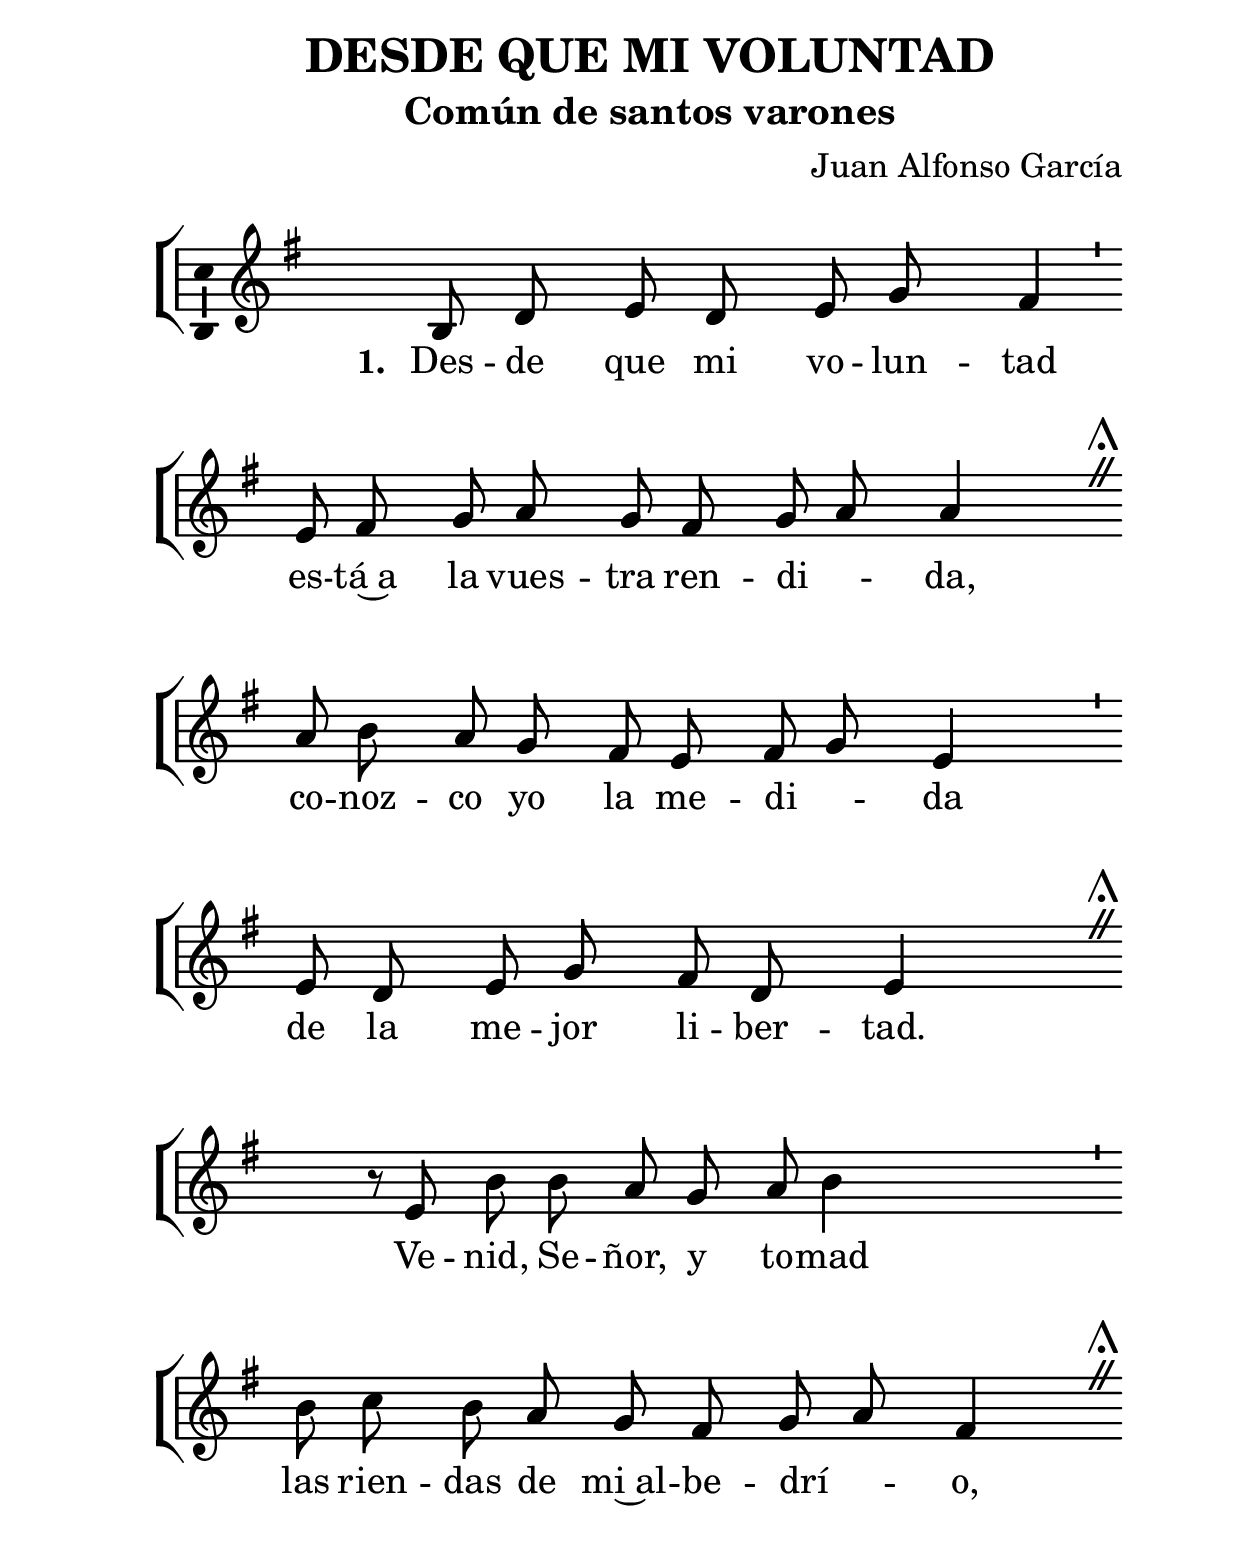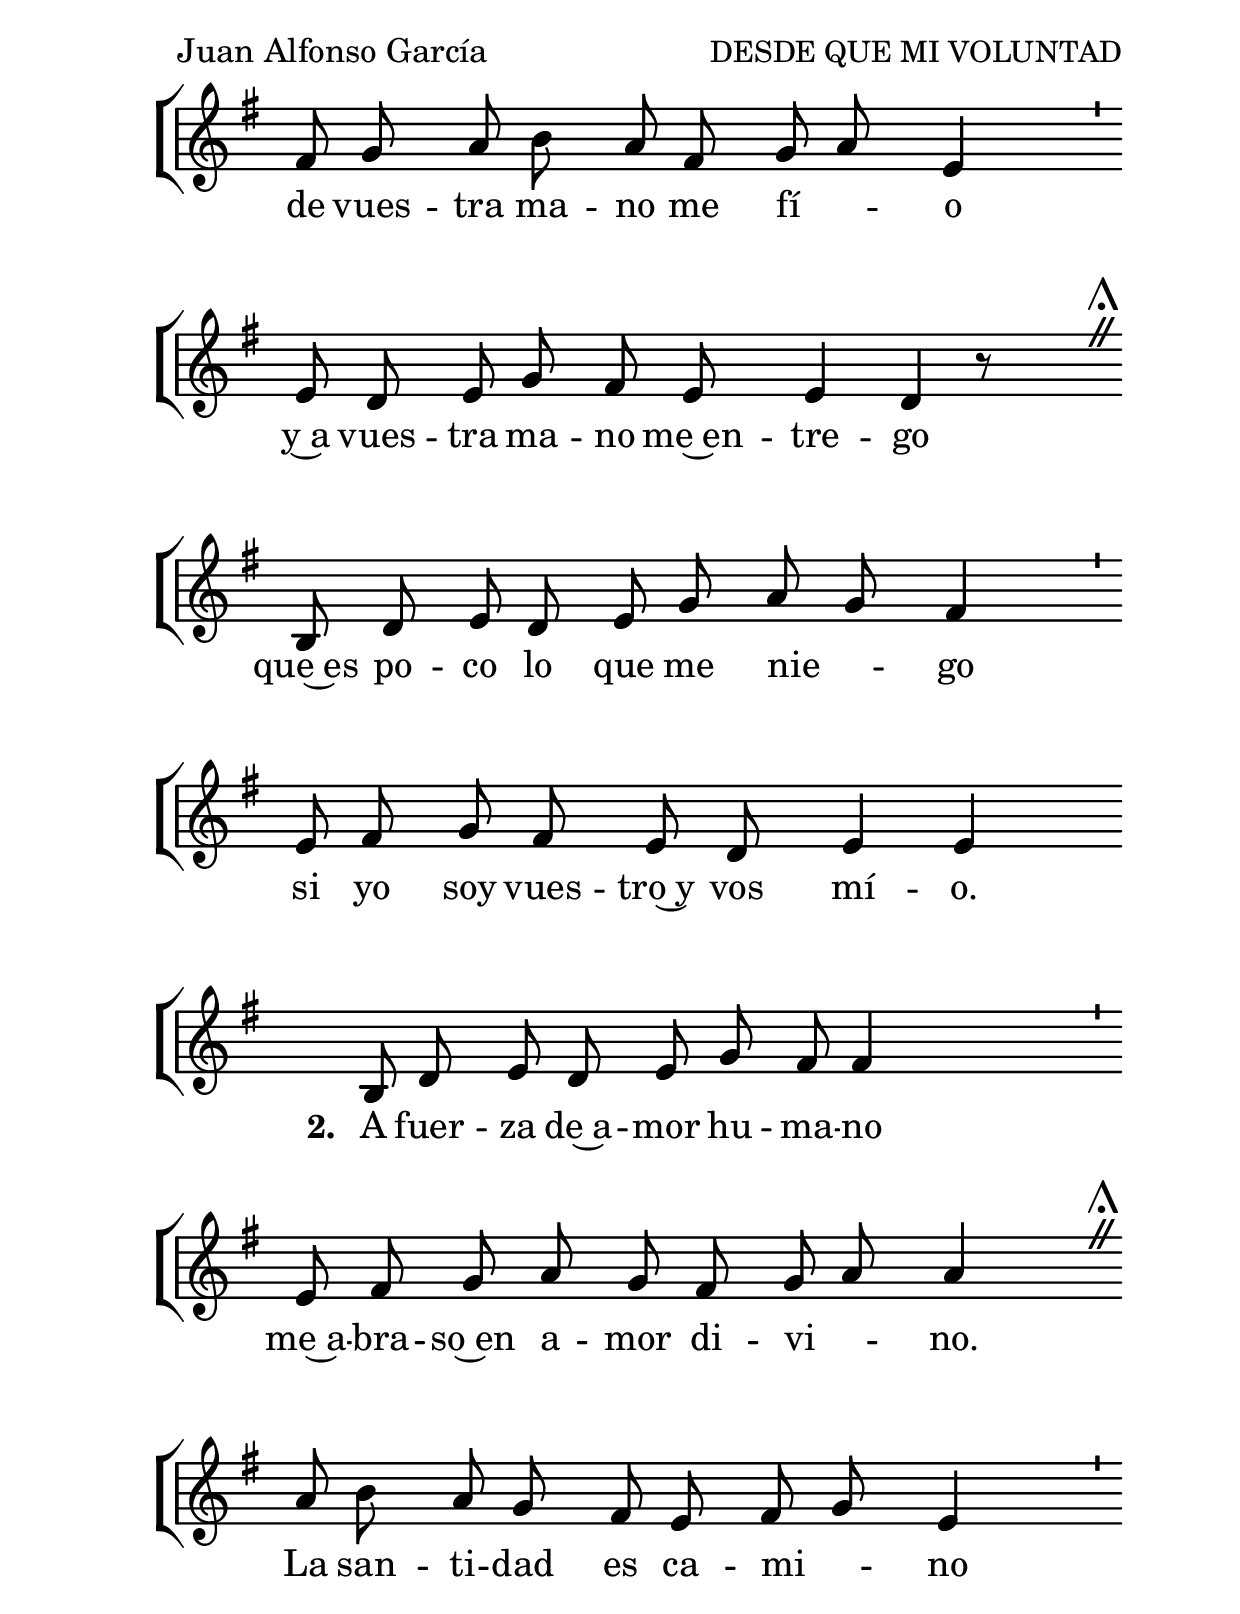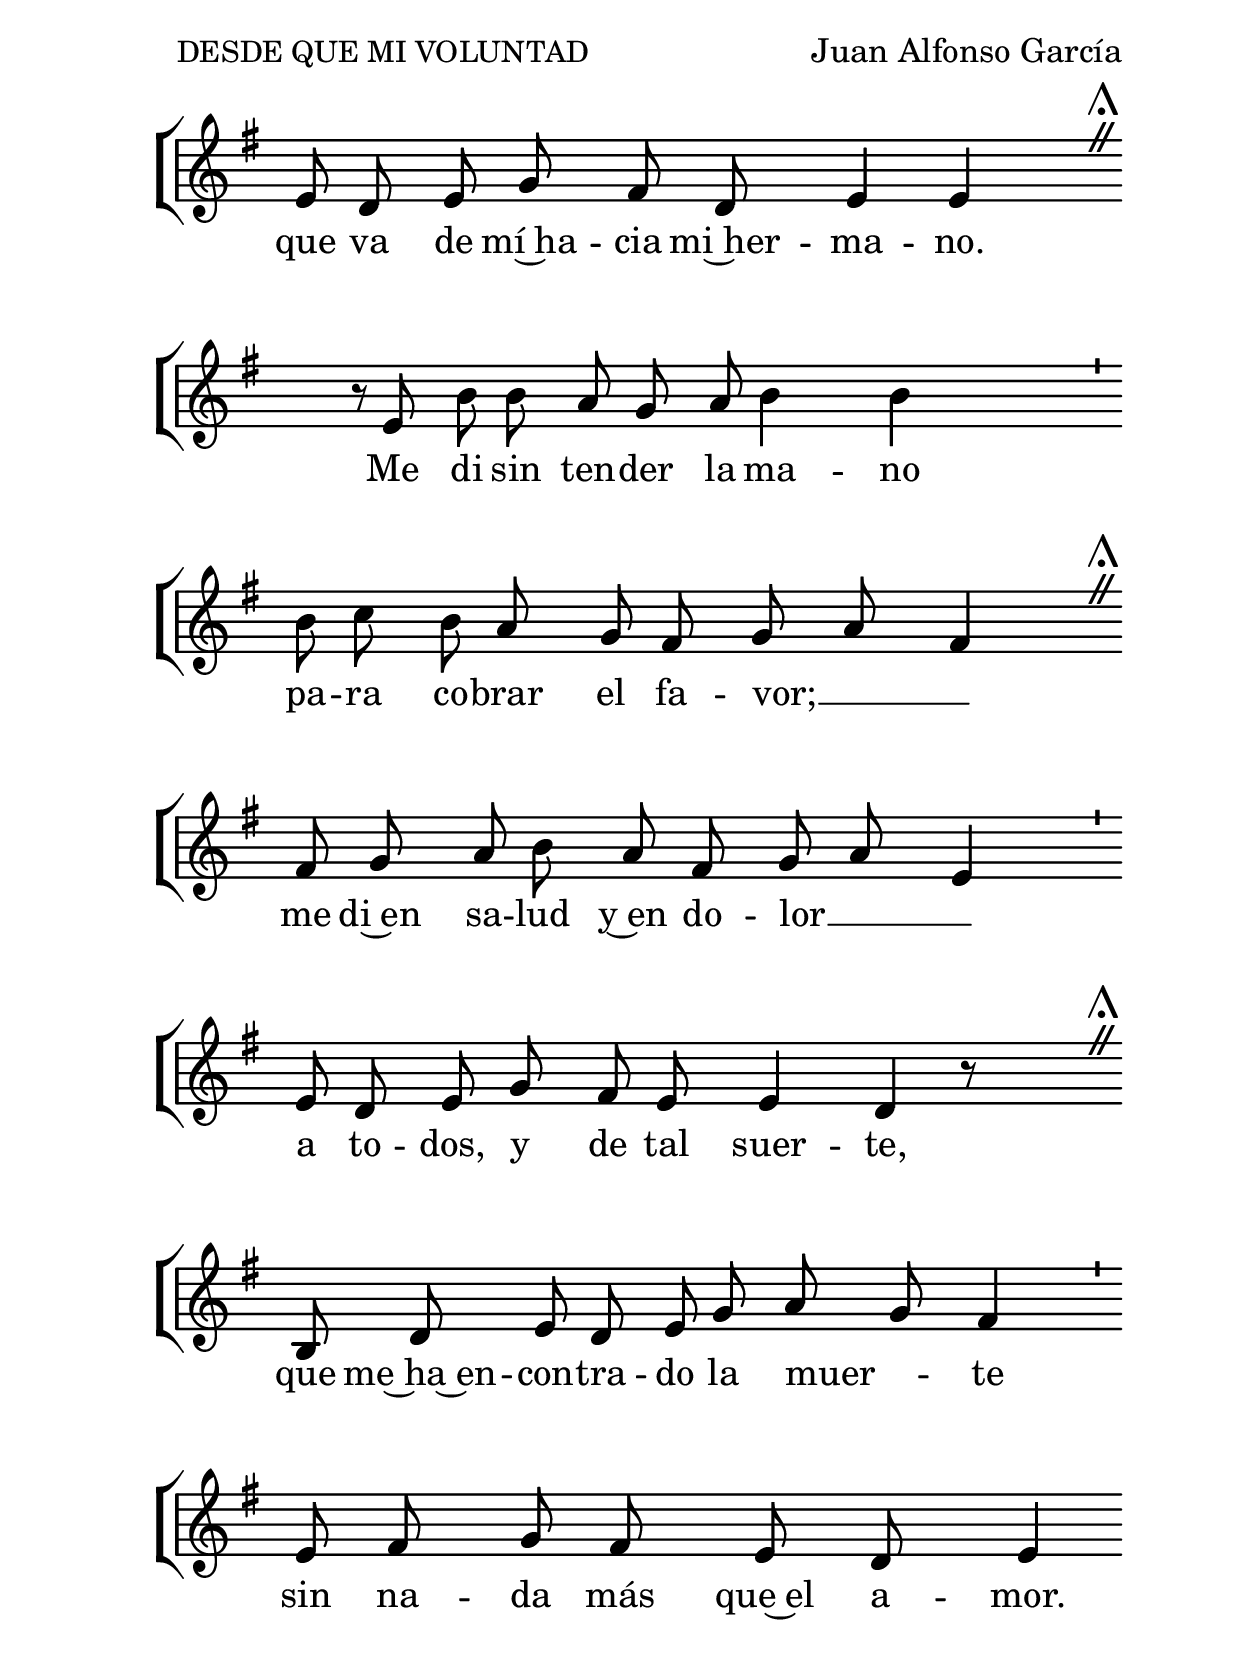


%versión de lilypond para la que se ha escrito esta partitura:
\version "2.16.0"

	%Tamaño papel
	#(set-default-paper-size "a4")
	%Tamaño partitura
	#(set-global-staff-size 29)
	%No responde al pulsar sobre una nota
	#(ly:set-option 'point-and-click #f)

%parámetros del encabezamiento:
\header {
	%title = "DESDE QUE MI VOLUNTAD"
	title = \markup{\fontsize #-1 "DESDE QUE MI VOLUNTAD"}
	subtitle = "Común de santos varones"
	composer = "Juan Alfonso García"
	poet = ""
	meter = ""
	arranger = ""
%	tagline="Monasterio de la Madre de Dios. Buenafuente del Sistal."
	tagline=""
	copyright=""
	tiempo = ""
	usos = ""
	letra = "Desde que mi voluntad está a la vuestra rendida, conozco yo la medida de la mejor libertad. Venid, Señor, y tomad las riendas de mi albedrío, de vuestra mano me fío y a vuestra mano me entrego que es poco lo que me niego si yo soy vuestro y vos mío. A fuerza de amor humano me abraso en amor divino. La santidad es camino que va de mí hacia mi hermano. Me di sin tender la mano para cobrar el favor; me di en salud y en dolor a todos, y de tal suerte, que me ha encontrado la muerte sin nada más que el amor."
	}

%parámetros asociados al papel:
\paper  {
	oddHeaderMarkup = \markup {\fill-line { \on-the-fly #not-first-page \fromproperty #'header:title \on-the-fly #not-first-page \fromproperty #'header:composer }}
	evenHeaderMarkup = \markup {\fill-line { \fromproperty #'header:composer \fromproperty #'header:title }}
	#(set-paper-size "a4")
	print-page-number = ##f
	first-page-number = 1
	print-first-page-number = ##f
%	head-separation = 3.0 \cm
	top-margin = 2.0 \cm
	bottom-margin = 0.0\cm
%%%	bottom-margin = -2.0\cm
	left-margin = 3.0 \cm
	line-width = 16.0 \cm
	indent = 8\mm
	interscoreline = 2.\mm
	between-system-space = 15\mm
%	para que las partituras no llenen la hoja:
	ragged-bottom = ##t
%	idem para la última hoja:
	ragged-last-bottom = ##f
%	para que las partituras llenen el ancho del papel:
	ragged-last = ##f
	after-title-space = 2.5 \cm
%page-count=1
%system-count=5

	%Flexible Vertical Spacing
%	markup-markup-spacing =
%	#'((basic-distance . 15) (minimum-distance . 15) (padding . 3))
	markup-system-spacing =
	#'((basic-distance . 15) (minimum-distance . 15) (padding . 3))
	system-system-spacing =
	#'((basic-distance . 15) (minimum-distance . 15) (padding . 3))
	score-system-spacing =
	#'((basic-distance . 15) (minimum-distance . 15) (padding . 5))
%	top-system-spacing = % header
%	#'((basic-distance . 8) (minimum-distance . 0) (padding . 0))
%	top-markup-spacing =
%	#'((basic-distance . 20) (minimum-distance . 20) (padding . 0))
	last-bottom-spacing = % footer
	#'((basic-distance . 5) (minimum-distance . 5) (padding . 0))
%	score-markup-spacing =
%	#'((basic-distance . 16) (minimum-distance . 13) (padding . 0))

	}


%para incluir divisiones gregorianas
\include "gregorian.ly"
%Ojo. Incluir este fichero implica desactivar la sentencia ragged-last = ##f
%Es decir, deja de justificar las partituras a la derecha


%parámetros que afectan a toda la partitura:
global =  {
	%clave de sol (G):
	\clef G
	%armadura:
%%%	\transpose a b
	\key g \major
	\tempo 4=75
	\set Score.tempoHideNote = ##t
	}

melodia =
%%%	\transpose a b
{
	\relative c' {

\time 1/4
\autoBeamOff

s4 b8 d e d e g fis4
\divisioMinima
\break

e8 fis g a g fis g a a4 s4
\divisioMaior
\break

a8 b a g fis e fis g e4 s4
\divisioMinima
\break

e8 d e g fis d e4 s4
\divisioMaior
\break

s4 r8 e8 b' b a g a b4 s8
\divisioMinima
%\break

b8 c b a g fis g a fis4 s4
\divisioMaior
\break

fis8 g a b a fis g a e4 s4
\divisioMinima
%\break

e8 d e g fis e e4 d r8 s8 s4
\divisioMaior
\break

b8 d e d e g a g fis4 s4
\divisioMinima
%\break

e8 fis g fis e d e4 e s4

\finalis
\break


s4 b8 d e d e g fis fis4 s8
\divisioMinima
%\break

e8 fis g a g fis g a a4 s4
\divisioMaior
\break

a8 b a g fis e fis g e4 s4
\divisioMinima
%\break

e8 d e g fis d e4 e s4
\divisioMaior
\break

s4 r8 e8 b' b a g a b4 b s8
\divisioMinima
%\break

b8 c b a g fis g a fis4 s4
\divisioMaior
\break

fis8 g a b a fis g a e4 s4
\divisioMinima
%\break

e8 d e g fis e e4 d r8 s8 s4
\divisioMaior
\break

b8 d e d e g a g fis4 s4
\divisioMinima
\break

e8 fis g fis e d e4

\finalis

%\bar "|."
}
}


texto = \lyricmode {
\set stanza =#"1. " Des -- de que mi vo -- lun -- tad
es -- tá~a la vues -- tra ren -- di -- _ da,
co -- noz -- co yo la me -- di -- _ da
de la me -- jor li -- ber -- tad.
Ve -- nid, Se -- ñor, y to -- mad
las rien -- das de mi~al -- be -- drí -- _ o,
de vues -- tra ma -- no me fí -- _ o
y~a vues -- tra ma -- no me~en -- tre -- go
que~es po -- co lo que me nie -- _ go
si yo soy vues -- tro~y vos mí -- o.

\set stanza =#"2. " A fuer -- za de~a -- mor hu -- ma -- no
me~a -- bra -- so~en a -- mor di -- vi -- _ no.
La san -- ti -- dad es ca -- mi -- _ no
que va de mí~ha -- cia mi~her -- ma -- no.
Me di sin ten -- der la ma -- no
pa -- ra co -- brar el fa -- vor; __ _ _
me di~en sa -- lud y~en do -- lor __ _ _
a to -- dos, y de tal suer -- te,
que me~ha~en -- con -- tra -- do la muer -- _ te
sin na -- da más que~el a -- mor.

}


vozStaff = \context Voice = vozStaff
\with {\consists "Ambitus_engraver"}
<<
	\set Staff.instrumentName = ""
	\set Staff.shortInstrumentName = ""
	\set Staff.midiInstrument = #"acoustic grand"
	\set Staff.midiMinimumVolume = #0.7
	\set Staff.midiMaximumVolume = #0.9
	\global
	\melodia
	>>


textoStaff = \context Lyrics = textoStaff <<
	\lyricsto vozStaff \texto
	>>


\book {
	\score {
		\context ChoirStaff {
			\override StaffGroup.SystemStartBracket #'collapse-height = #1
			\override Score.SystemStartBar #'collapse-height = #1
			<<
			\vozStaff
			\textoStaff
			>>
		}
		\layout {
ragged-last = ##f
	    		\context {
				\Lyrics
				%\override LyricText #'font-size = #2
				}
	   		\context {
				\Score
				%\override StaffSymbol #'staff-space = #(magstep +3)
				}
			\context {
				\Staff
				\remove "Time_signature_engraver"
				\override BarLine #'transparent = ##t
				}
			}
		}
	\score {
		\context ChoirStaff {
			\override StaffGroup.SystemStartBracket #'collapse-height = #1
			\override Score.SystemStartBar #'collapse-height = #1
			<<
			\vozStaff
			>>
		}
		\midi {
	  		\context {
	  			\Score
				tempoWholesPerMinute = #(ly:make-moment 70 4)
				}
			}
		}
}


